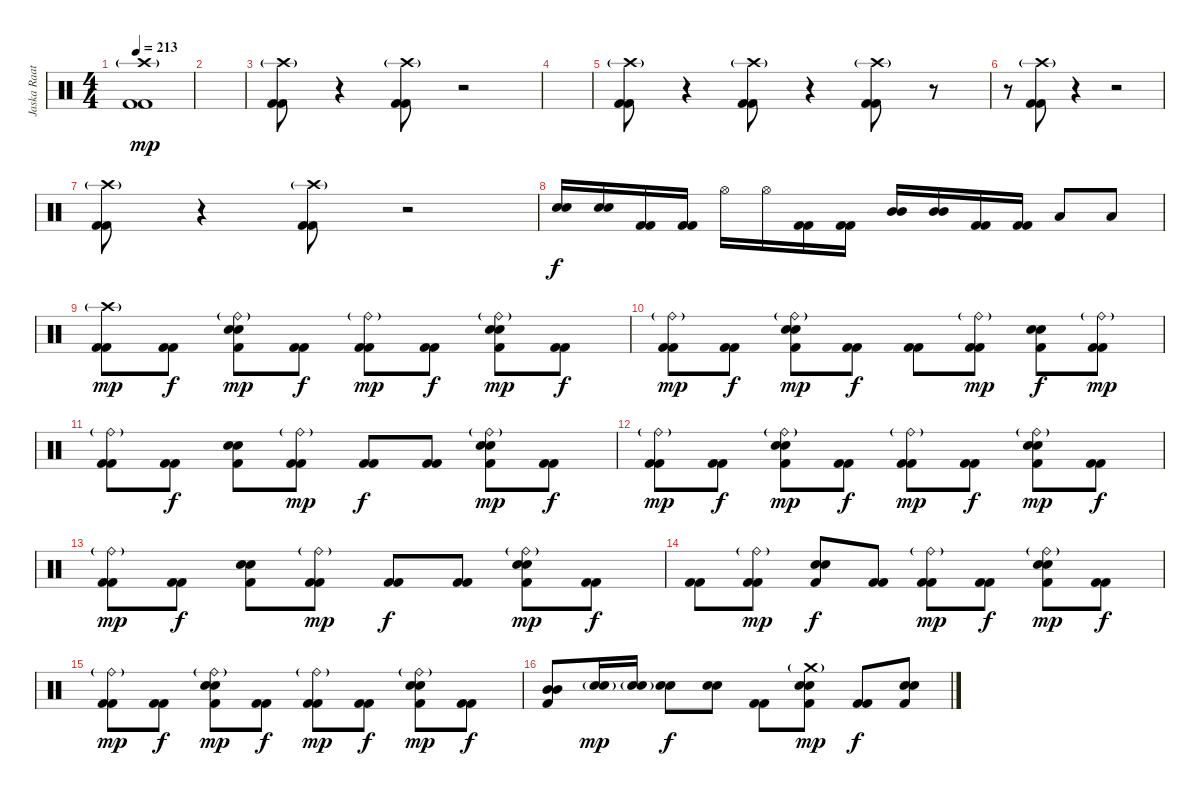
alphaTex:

\track ("Jaska Raatikainen" "Jaska Raat") {instrument percussion}
\staff {score}
\articulation defaults
\ts (4 4)
\tempo 213
\clef neutral
\ks c
("Crash high (hit)"{g} "Kick (hit) 2" "Kick (hit) 2").1{dy mp} |
|
("Crash high (hit)"{g} "Kick (hit) 2" "Kick (hit) 2").8 r.4 ("Crash high (hit)"{g} "Kick (hit) 2" "Kick (hit) 2").8 r.2 |
|
("Crash high (hit)"{g} "Kick (hit) 2" "Kick (hit) 2").8 r.4 ("Crash high (hit)"{g} "Kick (hit) 2" "Kick (hit) 2").8 r.4 ("Crash high (hit)"{g} "Kick (hit) 2" "Kick (hit) 2").8 r.8 |
r.8 ("Crash high (hit)"{g} "Kick (hit) 2" "Kick (hit) 2").8 r.4 r.2 |
("Crash high (hit)"{g} "Kick (hit) 2" "Kick (hit) 2").8 r.4 ("Crash high (hit)"{g} "Kick (hit) 2" "Kick (hit) 2").8 r.2 |
("Electric Snare (hit)" "Electric Snare (hit)").16{dy f} ("Electric Snare (hit)" "Electric Snare (hit)").16 ("Kick (hit) 2" "Kick (hit) 2").16 ("Kick (hit) 2" "Kick (hit) 2").16 "Hi-Hat (open)".16 "Hi-Hat (open)".16 ("Kick (hit) 2" "Kick (hit) 2").16 ("Kick (hit) 2" "Kick (hit) 2").16 ("Mid Tom (hit)" "Mid Tom (hit)").16 ("Mid Tom (hit)" "Mid Tom (hit)").16 ("Kick (hit) 2" "Kick (hit) 2").16 ("Kick (hit) 2" "Kick (hit) 2").16 "Low Tom (hit)".8 "Low Tom (hit)".8 |
("Crash high (hit)"{g} "Kick (hit) 2" "Kick (hit) 2").8{dy mp} ("Kick (hit) 2" "Kick (hit) 2").8{dy f} ("Ride (bell)"{g} "Electric Snare (hit)" "Electric Snare (hit)" "Kick (hit) 2").8{dy mp} ("Kick (hit) 2" "Kick (hit) 2").8{dy f} ("Ride (bell)"{g} "Kick (hit) 2" "Kick (hit) 2").8{dy mp} ("Kick (hit) 2" "Kick (hit) 2").8{dy f} ("Ride (bell)"{g} "Electric Snare (hit)" "Electric Snare (hit)" "Kick (hit) 2").8{dy mp} ("Kick (hit) 2" "Kick (hit) 2").8{dy f} |
("Ride (bell)"{g} "Kick (hit) 2" "Kick (hit) 2").8{dy mp} ("Kick (hit) 2" "Kick (hit) 2").8{dy f} ("Ride (bell)"{g} "Electric Snare (hit)" "Electric Snare (hit)" "Kick (hit) 2").8{dy mp} ("Kick (hit) 2" "Kick (hit) 2").8{dy f} ("Kick (hit) 2" "Kick (hit) 2").8 ("Ride (bell)"{g} "Kick (hit) 2" "Kick (hit) 2").8{dy mp} ("Electric Snare (hit)" "Electric Snare (hit)" "Kick (hit) 2").8{dy f} ("Ride (bell)"{g} "Kick (hit) 2" "Kick (hit) 2").8{dy mp} |
("Ride (bell)"{g} "Kick (hit) 2" "Kick (hit) 2").8 ("Kick (hit) 2" "Kick (hit) 2").8{dy f} ("Electric Snare (hit)" "Electric Snare (hit)" "Kick (hit) 2").8 ("Ride (bell)"{g} "Kick (hit) 2" "Kick (hit) 2").8{dy mp} ("Kick (hit) 2" "Kick (hit) 2").8{dy f} ("Kick (hit) 2" "Kick (hit) 2").8 ("Ride (bell)"{g} "Electric Snare (hit)" "Electric Snare (hit)" "Kick (hit) 2").8{dy mp} ("Kick (hit) 2" "Kick (hit) 2").8{dy f} |
("Ride (bell)"{g} "Kick (hit) 2" "Kick (hit) 2").8{dy mp} ("Kick (hit) 2" "Kick (hit) 2").8{dy f} ("Ride (bell)"{g} "Electric Snare (hit)" "Electric Snare (hit)" "Kick (hit) 2").8{dy mp} ("Kick (hit) 2" "Kick (hit) 2").8{dy f} ("Ride (bell)"{g} "Kick (hit) 2" "Kick (hit) 2").8{dy mp} ("Kick (hit) 2" "Kick (hit) 2").8{dy f} ("Ride (bell)"{g} "Electric Snare (hit)" "Electric Snare (hit)" "Kick (hit) 2").8{dy mp} ("Kick (hit) 2" "Kick (hit) 2").8{dy f} |
("Ride (bell)"{g} "Kick (hit) 2" "Kick (hit) 2").8{dy mp} ("Kick (hit) 2" "Kick (hit) 2").8{dy f} ("Electric Snare (hit)" "Electric Snare (hit)" "Kick (hit) 2").8 ("Ride (bell)"{g} "Kick (hit) 2" "Kick (hit) 2").8{dy mp} ("Kick (hit) 2" "Kick (hit) 2").8{dy f} ("Kick (hit) 2" "Kick (hit) 2").8 ("Ride (bell)"{g} "Electric Snare (hit)" "Electric Snare (hit)" "Kick (hit) 2").8{dy mp} ("Kick (hit) 2" "Kick (hit) 2").8{dy f} |
("Kick (hit) 2" "Kick (hit) 2").8 ("Ride (bell)"{g} "Kick (hit) 2" "Kick (hit) 2").8{dy mp} ("Electric Snare (hit)" "Electric Snare (hit)" "Kick (hit) 2").8{dy f} ("Kick (hit) 2" "Kick (hit) 2").8 ("Ride (bell)"{g} "Kick (hit) 2" "Kick (hit) 2").8{dy mp} ("Kick (hit) 2" "Kick (hit) 2").8{dy f} ("Ride (bell)"{g} "Electric Snare (hit)" "Electric Snare (hit)" "Kick (hit) 2").8{dy mp} ("Kick (hit) 2" "Kick (hit) 2").8{dy f} |
("Ride (bell)"{g} "Kick (hit) 2" "Kick (hit) 2").8{dy mp} ("Kick (hit) 2" "Kick (hit) 2").8{dy f} ("Ride (bell)"{g} "Electric Snare (hit)" "Electric Snare (hit)" "Kick (hit) 2").8{dy mp} ("Kick (hit) 2" "Kick (hit) 2").8{dy f} ("Ride (bell)"{g} "Kick (hit) 2" "Kick (hit) 2").8{dy mp} ("Kick (hit) 2" "Kick (hit) 2").8{dy f} ("Ride (bell)"{g} "Electric Snare (hit)" "Electric Snare (hit)" "Kick (hit) 2").8{dy mp} ("Kick (hit) 2" "Kick (hit) 2").8{dy f} |
("Mid Tom (hit)" "Mid Tom (hit)" "Kick (hit) 2").8 ("Electric Snare (hit)"{g} "Electric Snare (hit)"{g}).16{dy mp} ("Electric Snare (hit)"{g} "Electric Snare (hit)").16 ("Electric Snare (hit)" "Electric Snare (hit)").8{dy f} ("Electric Snare (hit)" "Electric Snare (hit)").8 ("Kick (hit) 2" "Kick (hit) 2").8 ("Crash medium (hit)"{g} "Electric Snare (hit)" "Electric Snare (hit)" "Kick (hit) 2").8{dy mp} ("Kick (hit) 2" "Kick (hit) 2").8{dy f} ("Electric Snare (hit)" "Electric Snare (hit)" "Kick (hit) 2").8
